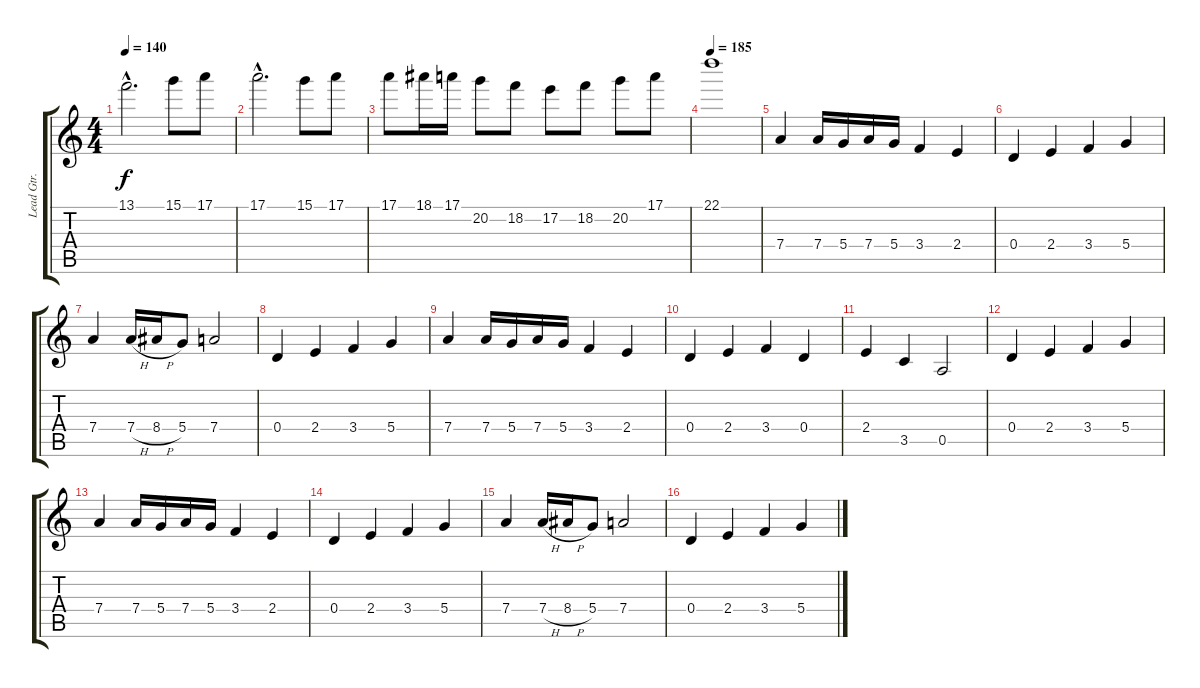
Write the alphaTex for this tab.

\track ("Lead Gtr." "Lead Gtr.") {instrument overdrivenguitar}
\staff {score tabs}
\tuning (E4 B3 G3 D3 A2 E2) {hide}
\ts (4 4)
\tempo 140
\clef g2
\ks c
13.1{hac}.2{d dy f} 15.1.8 17.1.8 |
17.1{hac}.2{d} 15.1.8 17.1.8 |
17.1.8 18.1.16 17.1.16 20.2.8 18.2.8 17.2.8 18.2.8 20.2.8 17.1.8 |
\tempo 185
22.1.1 |
7.4.4 7.4.16 5.4.16 7.4.16 5.4.16 3.4.4 2.4.4 |
0.4.4 2.4.4 3.4.4 5.4.4 |
7.4.4 7.4{h}.16 8.4{h}.16 5.4.8 7.4.2 |
0.4.4 2.4.4 3.4.4 5.4.4 |
7.4.4 7.4.16 5.4.16 7.4.16 5.4.16 3.4.4 2.4.4 |
0.4.4 2.4.4 3.4.4 0.4.4 |
2.4.4 3.5.4 0.5.2 |
0.4.4 2.4.4 3.4.4 5.4.4 |
7.4.4 7.4.16 5.4.16 7.4.16 5.4.16 3.4.4 2.4.4 |
0.4.4 2.4.4 3.4.4 5.4.4 |
7.4.4 7.4{h}.16 8.4{h}.16 5.4.8 7.4.2 |
0.4.4 2.4.4 3.4.4 5.4.4
